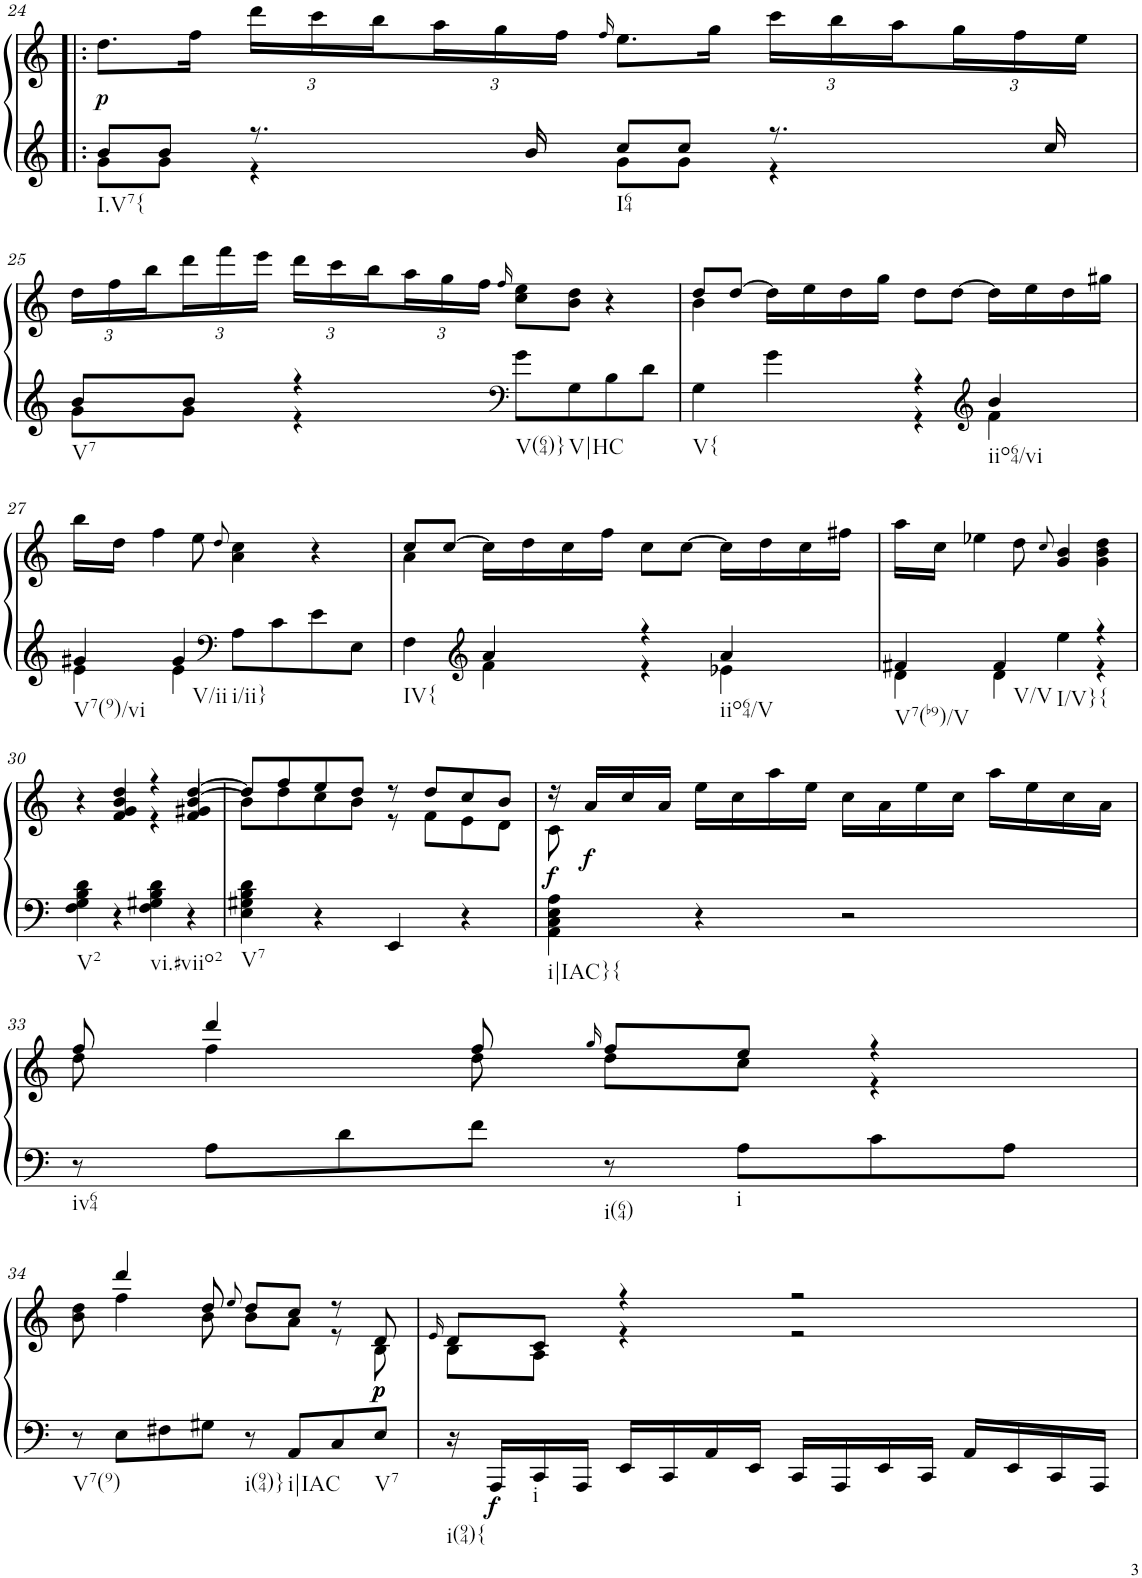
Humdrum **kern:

**kern	**kern	**dynam
*part1	*part1	*part1
*staff2	*staff1	*staff1/2
*I"unbenannt	*	*
!!LO:PB:g=z
*clefF4	*clefG2	*
*k[]	*k[]	*
*M4/4	*M4/4	*
=24!|:	=24!|:	=24!|:
*^	*	*
!LO:TX:b:t=I.V7{	!	!	!
!	!	!	!LO:DY:b
8b/L	8g\L	8.dd\L	p
8b/J	8g\J	.	.
.	.	16ff\Jk	.
*	*	*Xbrackettup	*
8.r	4r	24ddd\LL	.
.	.	24ccc\	.
.	.	24bb\	.
.	.	24aa\	.
.	.	24gg\	.
16b/	.	.	.
.	.	24ff\JJ	.
.	.	16qff/	.
!LO:TX:b:t=I64	!	!	!
8cc/L	8g\L	8.ee\L	.
8cc/J	8g\J	.	.
.	.	16gg\Jk	.
8.r	4r	24ccc\LL	.
.	.	24bb\	.
.	.	24aa\	.
.	.	24gg\	.
.	.	24ff\	.
16cc/	.	.	.
.	.	24ee\JJ	.
!!LO:LB:g=z
=25	=25	=25	=25
!LO:TX:b:t=V7	!	!	!
8b/L	8g\L	24dd\LL	.
.	.	24ff\	.
.	.	24bb\	.
8b/J	8g\J	24ddd\	.
.	.	24fff\	.
.	.	24eee\JJ	.
4r	4r	24ddd\LL	.
.	.	24ccc\	.
.	.	24bb\	.
.	.	24aa\	.
.	.	24gg\	.
.	.	24ff\JJ	.
*clefF4	*	*	*
.	.	16qff/	.
!LO:TX:b:t=V(64)}	!	!	!
8g\L	2ryy	8cc\ 8ee\L	.
!LO:TX:b:t=V|HC	!	!	!
8G\	.	8b\ 8dd\J	.
8B\	.	4r	.
8d\J	.	.	.
=26	=26	=26	=26
*	*	*^	*
!LO:TX:b:t=V{	!	!	!	!
4G\	2ryy	8dd/L	4b\	.
.	.	[8dd/J	.	.
4g\	.	16dd\LL]	2.ryy	.
.	.	16ee\	.	.
.	.	16dd\	.	.
.	.	16gg\JJ	.	.
4r	4r	8dd\L	.	.
.	.	[8dd\J	.	.
*clefG2	*	*	*	*
!LO:TX:b:t=iio64/vi	!	!	!	!
4b/	4f\	16dd\LL]	.	.
.	.	16ee\	.	.
.	.	16dd\	.	.
.	.	16gg#X\JJ	.	.
*	*	*v	*v	*
!!LO:LB:g=z
=27	=27	=27	=27
!LO:TX:b:t=V7(9)/vi	!	!	!
4g#X/	4e\	16bb\LL	.
.	.	16dd\JJ	.
.	.	4ff\	.
!LO:TX:b:t=V/ii	!	!	!
4g#/	4e\	.	.
.	.	8ee\	.
*clefF4	*	*	*
.	.	8qdd/	.
!LO:TX:b:t=i/ii}	!	!	!
8A\L	2ryy	4a\ 4cc\	.
8c\	.	.	.
8e\	.	4r	.
8E\J	.	.	.
=28	=28	=28	=28
*	*	*^	*
!LO:TX:b:t=IV{	!	!	!	!
4F\	4ryy	8cc/L	4a\	.
.	.	[8cc/J	.	.
*clefG2	*	*	*	*
4a/	4f\	16cc\LL]	2.ryy	.
.	.	16dd\	.	.
.	.	16cc\	.	.
.	.	16ff\JJ	.	.
4r	4r	8cc\L	.	.
.	.	[8cc\J	.	.
!LO:TX:b:t=iio64/V	!	!	!	!
4a/	4e-X\	16cc\LL]	.	.
.	.	16dd\	.	.
.	.	16cc\	.	.
.	.	16ff#X\JJ	.	.
*	*	*v	*v	*
=29	=29	=29	=29
!LO:TX:b:t=V7(b9)/V	!	!	!
4f#X/	4d\	16aa\LL	.
.	.	16cc\JJ	.
.	.	4ee-X\	.
!LO:TX:b:t=V/V	!	!	!
4f#/	4d\	.	.
.	.	8dd\	.
.	.	8qcc/	.
!LO:TX:b:t=I/V}{	!	!	!
4ee\	4ryy	4g/ 4b/	.
4r	4r	4g\ 4b\ 4dd\	.
!!LO:LB:g=z
=30	=30	=30	=30
*	*	*^	*
*	*	*	*^	*
!LO:TX:b:t=V2	!	!	!	!	!
*v	*v	*	*	*	*
4F\ 4G\ 4B\ 4d\	4r	2ryy	2.ryy	.
4r	4f/ 4g/ 4b/ 4dd/	.	.	.
!LO:TX:b:t=vi.#viio2	!	!	!	!
4F\ 4G#X\ 4B\ 4d\	4r	4r	.	.
4r	[4dd/	[4b/	4f/ 4g#X/	.
=31	=31	=31	=31	=31
!LO:TX:b:t=V7	!	!	!	!
*	*	*v	*v	*
4E\ 4G#X\ 4B\ 4d\	8dd/L]	8b\L]	.
.	8ff/	8dd\	.
4r	8ee/	8cc\	.
.	8dd/J	8b\J	.
4EE/	8r	8r	.
.	8dd/L	8f\L	.
4r	8cc/	8e\	.
.	8b/J	8d\J	.
=32	=32	=32	=32
!LO:TX:b:t=i|IAC}{	!	!	!
!	!	!	!LO:DY:b
4AA\ 4C\ 4E\ 4A\	16r	8c\	f
!	!	!	!LO:DY:b
.	16a/LL	.	f
.	16cc/	2..ryy	.
.	16a/JJ	.	.
4r	16ee\LL	.	.
.	16cc\	.	.
.	16aa\	.	.
.	16ee\JJ	.	.
2r	16cc\LL	.	.
.	16a\	.	.
.	16ee\	.	.
.	16cc\JJ	.	.
.	16aa\LL	.	.
.	16ee\	.	.
.	16cc\	.	.
.	16a\JJ	.	.
!!LO:LB:g=z	!!
=33	=33	=33	=33
!LO:TX:b:t=iv64	!	!	!
8r	8ff/	8dd\	.
8A\L	4ddd/	4ff\	.
8d\	.	.	.
8f\J	8ff/	8dd\	.
.	16qgg/	.	.
!LO:TX:b:t=i(64)	!	!	!
8r	8ff/L	8dd\L	.
!LO:TX:b:t=i	!	!	!
8A\L	8ee/J	8cc\J	.
8c\	4r	4r	.
8A\J	.	.	.
!!LO:LB:g=z	!!
=34	=34	=34	=34
!LO:TX:b:t=V7(9)	!	!	!
8r	8b\ 8dd\	8ryy	.
8E\L	4ddd/	4ff\	.
8F#X\	.	.	.
8G#X\J	8dd/	8b\	.
.	8qee/	.	.
!LO:TX:b:t=i(94)}	!	!	!
8r	8dd/L	8b\L	.
!LO:TX:b:t=i|IAC	!	!	!
8AA/L	8cc/J	8a\J	.
8C/	8r	8r	.
!LO:TX:b:t=V7	!	!	!
!	!	!	!LO:DY:b
!	!	!	!LO:DY:n=1:b
8E/J	8d/	8B\	p p
=35	=35	=35	=35
.	16qe/	.	.
!LO:TX:b:t=i(94){	!	!	!
16r	8d/L	8B\L	.
!	!	!	!LO:DY:b=2
16AAA/LL	.	.	f
!LO:TX:b:t=i	!	!	!
16CC/	8c/J	8A\J	.
16AAA/JJ	.	.	.
16EE/LL	4r	4r	.
16CC/	.	.	.
16AA/	.	.	.
16EE/JJ	.	.	.
16CC/LL	2r	2r	.
16AAA/	.	.	.
16EE/	.	.	.
16CC/JJ	.	.	.
16AA/LL	.	.	.
16EE/	.	.	.
16CC/	.	.	.
16AAA/JJ	.	.	.
*	*v	*v	*
=	=	=
*-	*-	*-
